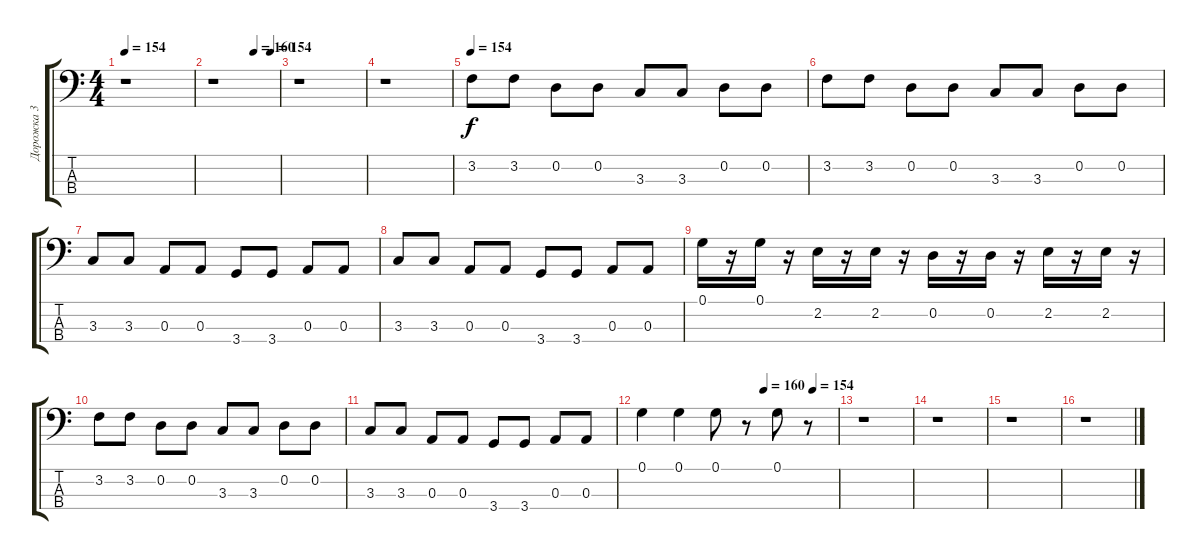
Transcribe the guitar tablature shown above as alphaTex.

\track ("Дорожка 3" "Дорожка 3") {instrument electricguitarmuted}
\staff {score tabs}
\tuning (G2 D2 A1 E1) {hide}
\ts (4 4)
\tempo 154
\clef f4
\ks c
r.1{dy f} |
\tempo (160 0.625)
\tempo (154 0.875)
r.1 |
r.1 |
r.1 |
\tempo 154
3.2.8 3.2.8 0.2.8 0.2.8 3.3.8 3.3.8 0.2.8 0.2.8 |
3.2.8 3.2.8 0.2.8 0.2.8 3.3.8 3.3.8 0.2.8 0.2.8 |
3.3.8 3.3.8 0.3.8 0.3.8 3.4.8 3.4.8 0.3.8 0.3.8 |
3.3.8 3.3.8 0.3.8 0.3.8 3.4.8 3.4.8 0.3.8 0.3.8 |
0.1.16 r.16 0.1.16 r.16 2.2.16 r.16 2.2.16 r.16 0.2.16 r.16 0.2.16 r.16 2.2.16 r.16 2.2.16 r.16 |
3.2.8 3.2.8 0.2.8 0.2.8 3.3.8 3.3.8 0.2.8 0.2.8 |
3.3.8 3.3.8 0.3.8 0.3.8 3.4.8 3.4.8 0.3.8 0.3.8 |
\tempo (160 0.625)
\tempo (154 0.875)
0.1.4 0.1.4 0.1.8 r.8 0.1.8 r.8 |
r.1 |
r.1 |
r.1 |
r.1
